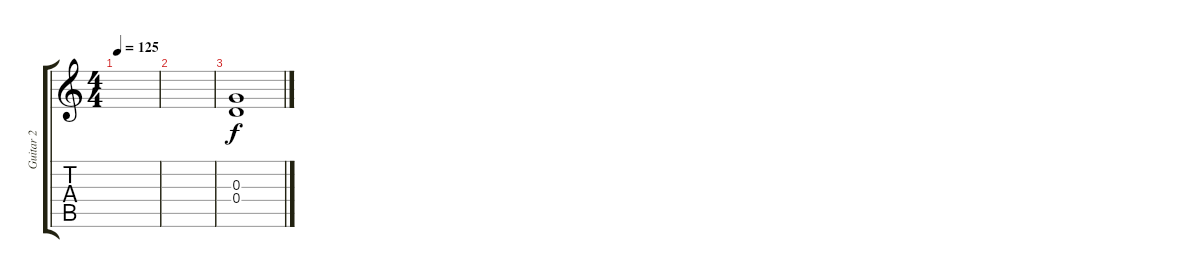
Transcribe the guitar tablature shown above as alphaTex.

\track ("Guitar 2" "Guitar 2") {instrument distortionguitar}
\staff {score tabs}
\tuning (E4 B3 G3 D3 A2 E2) {hide}
\ts (4 4)
\tempo 125
\clef g2
\ks c
|
|
(0.3 0.4).1
